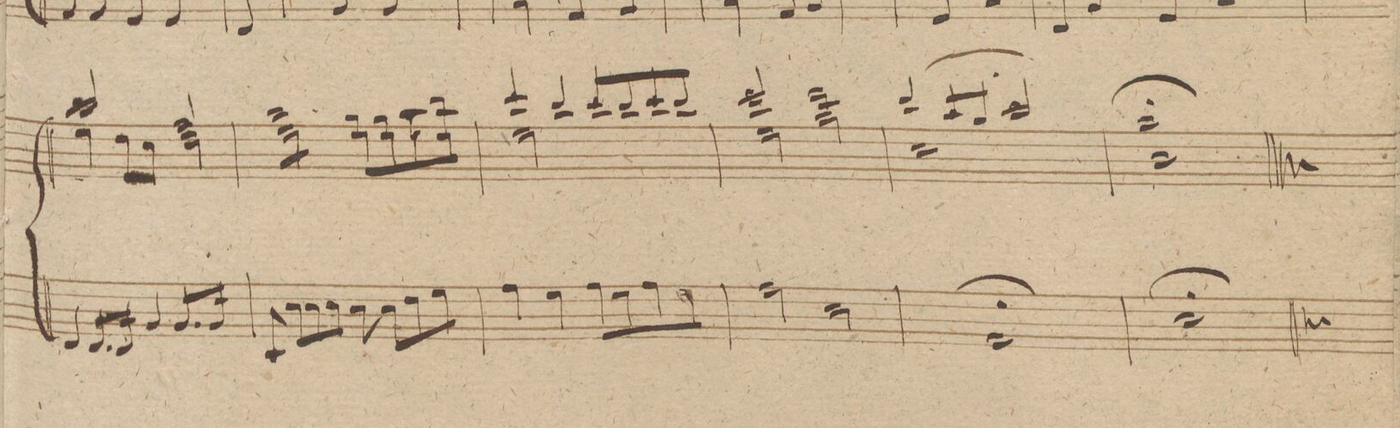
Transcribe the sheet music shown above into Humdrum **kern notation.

**kern
*I"Organo.
*clefF4
*k[f#c#g#d#]
*met(c)
*M4/4
4FF#/
8.FF#/L
16FF#/Jk
4BB/
8.BB/L
16BB/Jk
=76
8EE/
8E\L
8E\
8E\J
8E\
8E\L
8F#\
8G#\J
=77
4A\
4G#\
8A\L
8G#\
8A\
8G#\J
=78
2A\
2E\
=79
1AA/;
=80
1E\;
==
*-
